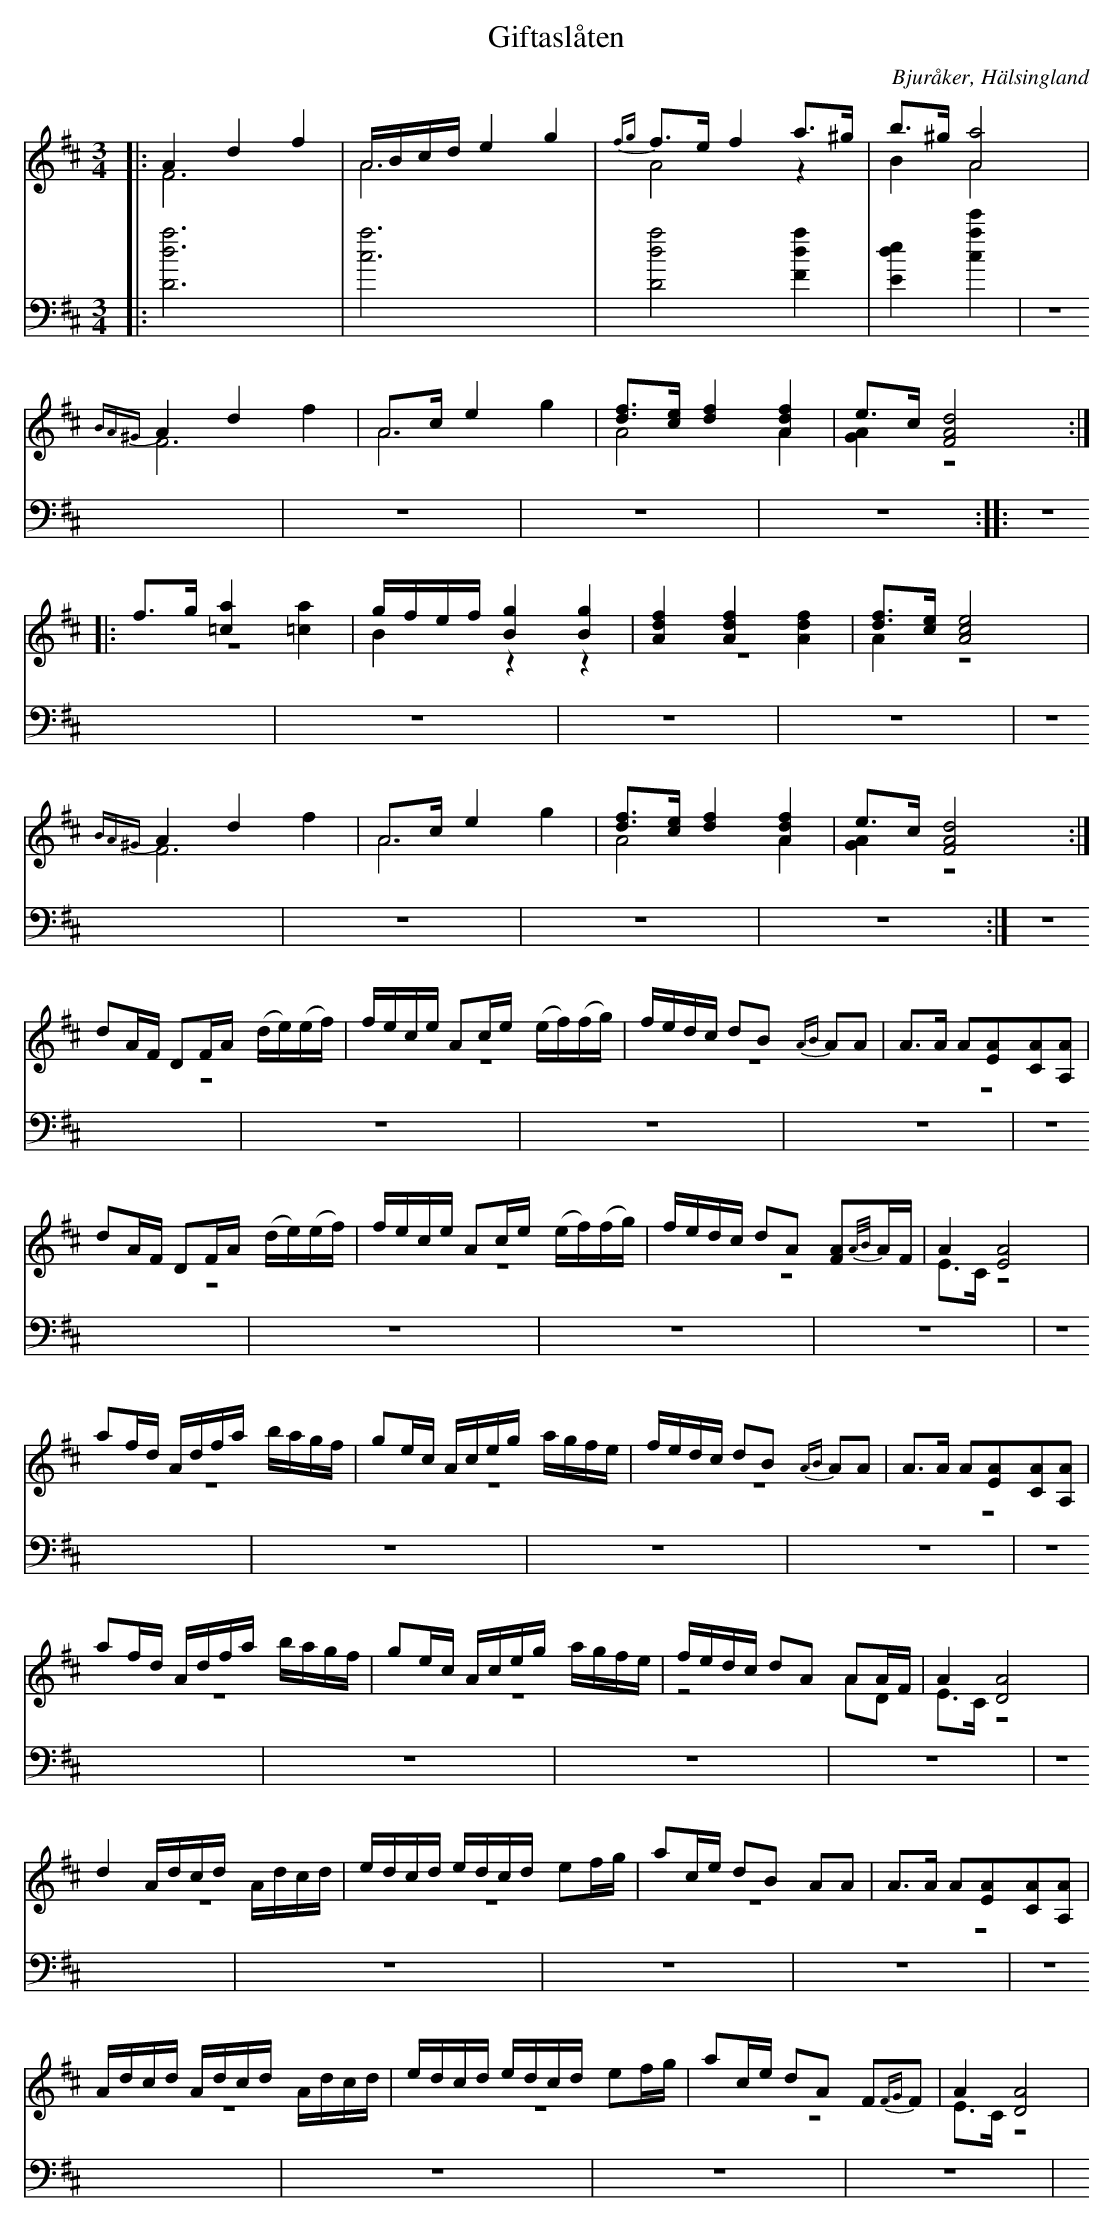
X:1
T: Giftaslåten
O: Bjuråker, Hälsingland
M: 3/4
L: 1/8
K: D
V:1
V:2 merge
V:3
V:1
|: A2 d2 f2|A/B/c/d/ e2 g2|{fg}f>e f2 a>^g |b>^g [A4a4]|
 {BA^G}A2 d2 f2|A>c e2 g2|[df]>[ce] [d2f2] [A2d2f2]| e>c [F4A4d4]:|
|:f>g [=c2a2] [=c2a2]|g/f/e/f/ [B2g2] [B2g2]|[A2d2f2] [A2d2f2] [A2d2f2] |[df]>[ce] [A4c4e4]|
{BA^G}A2 d2 f2|A>c e2 g2|[df]>[ce] [d2f2] [A2d2f2]| e>c [F4A4d4]:|
dA/F/ DF/A/  (d/e/)(e/f/)|f/e/c/e/ Ac/e/ (e/f/)(f/g/)|f/e/d/c/ dB {AB}AA|A>A A[EA][CA][A,A]|
dA/F/ DF/A/ (d/e/)(e/f/)|f/e/c/e/ Ac/e/ (e/f/)(f/g/)|f/e/d/c/ dA [FA]{A/B/}A/F/|A2 [E4A4]|
af/d/ A/d/f/a/  b/a/g/f/| ge/c/ A/c/e/g/ a/g/f/e/|f/e/d/c/ dB {AB}AA|A>A A[EA][CA][A,A]|
af/d/ A/d/f/a/ b/a/g/f/|ge/c/ A/c/e/g/ a/g/f/e/|f/e/d/c/ dA AA/F/| A2 [D4A4]|
d2 A/d/c/d/ A/d/c/d/|e/d/c/d/ e/d/c/d/ ef/g/|ac/e/ dB AA|A>A A[EA][CA][A,A]|
A/d/c/d/ A/d/c/d/ A/d/c/d/|e/d/c/d/ e/d/c/d/ ef/g/| ac/e/ dA F{FG}F|A2 [D4A4]|
V:2
|: F6| A6|A4 z2|B2 A4|
F6| A6|A4 A2|[G2A2] z4:|
|:z6|B2 z2 z2|z6|A2 z4|
F6|A6|A4 A2|[G2A2] z4:|
z6|z6|z6|z6|
z6|z6|z6|E>C z4|
z6|z6|z6|z6|
z6|z6|z4 AD|E>C z4|
z6|z6|z6|z6|
z6|z6|z6|E>C z4|
V:4 clef bass
|: [D6a6d6]| [a6c6]|[D4a4d4] [F2a2d2]|[e2d2e,2] [a2c2e'2]|
z6| z6|z6|z6:|
|:z6|z6|z6|z6|
z6|z6|z6|z6:|
z6|z6|z6|z6|
z6|z6|z6|z6|
z6|z6|z6|z6|
z6|z6|z6|z6|
z6|z6|z6|z6|
z6|z6|z6|z6|
